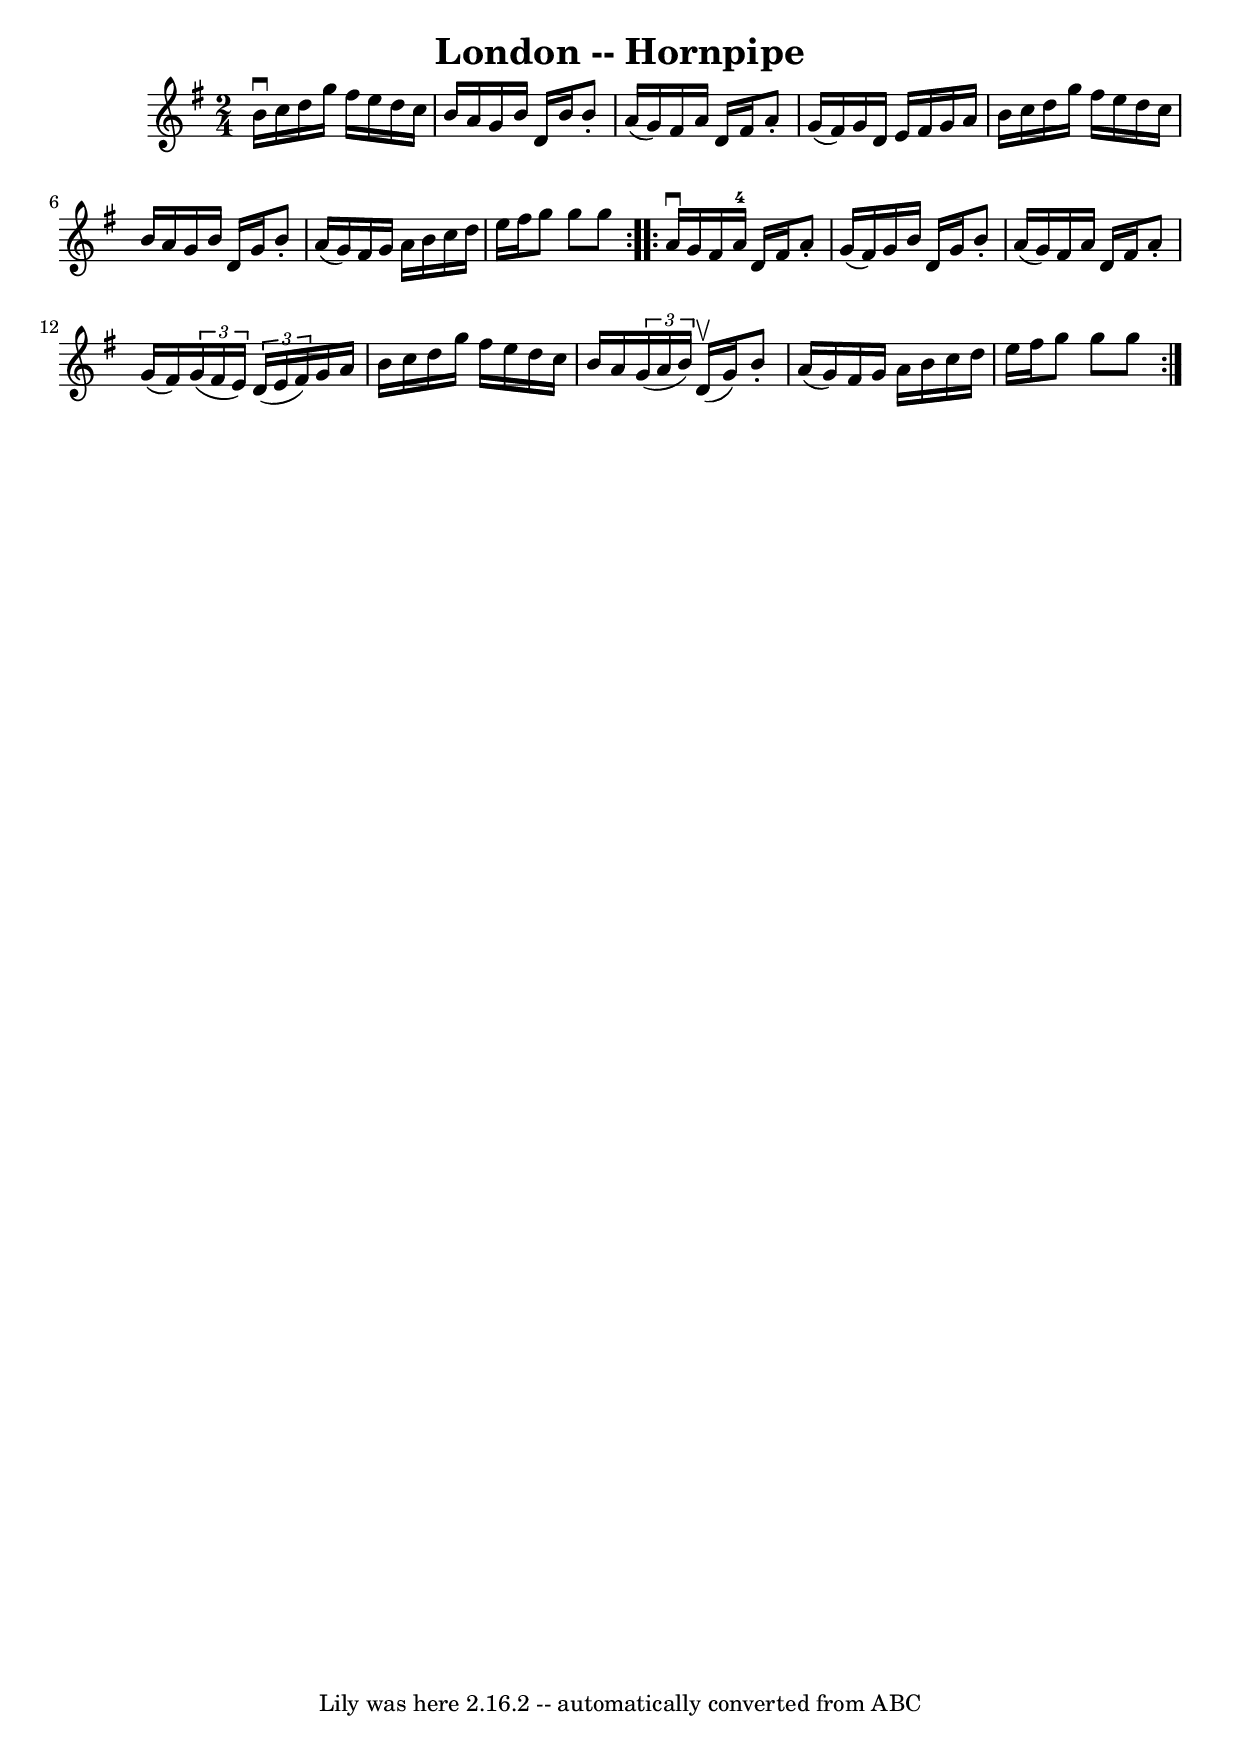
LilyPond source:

\version "2.16.2"
\include "Mammoth.ily"
\header {
  %% book = "Cole's 1000 Fiddle Tunes"
  crossRefNumber = "1"
  footnotes = ""
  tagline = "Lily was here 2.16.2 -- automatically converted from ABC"
  title = "London -- Hornpipe"

}
voicedefault =  {



  \repeat volta 2 {

    \time 2/4 
    \key g \major
    b'16^\downbow c''16  |
    d''16 g''16    
    fis''16 e''16 d''16 c''16 b'16 a'16  |
    g'16 b'16    
    d'16 b'16 b'8-. a'16 (g'16) |
    fis'16 a'16 d'16    
    fis'16 a'8-. g'16 (fis'16) |
    g'16 d'16 e'16    
    fis'16 g'16 a'16 b'16 c''16  |
    d''16 g''16 fis''16 
    e''16 d''16 c''16 b'16 a'16  |
    g'16 b'16 d'16    
    g'16 b'8-. a'16 (g'16) |
    fis'16 g'16 a'16 b'16    
    c''16 d''16 e''16 fis''16  |
    g''8 g''8 g''8  
  }     

  \repeat volta 2 {
    a'16^\downbow g'16  |
    fis'16 a'16-4   
    d'16 fis'16 a'8-. g'16 (fis'16) |
    g'16 b'16 d'16  
    g'16 b'8-. a'16 (g'16) |
    fis'16 a'16 d'16    
    fis'16 a'8-. g'16 (fis'16) |
    \times 2/3 { g'16 (
		 fis'16 e'16) 
	       }   \times 2/3 { d'16 (e'16 fis'16) 
			      } g'16    
    a'16 b'16 c''16  |
    d''16 g''16 fis''16 e''16 d''16 
    c''16 b'16 a'16  |
    \times 2/3 { g'16 (a'16 b'16) 
	       } 
    d'16 (^\upbow g'16) b'8-. a'16 (g'16) |
    fis'16    
    g'16 a'16 b'16 c''16 d''16 e''16 fis''16  |
    g''8    
    g''8 g''8  
  }   

}

\score{
  <<

    \context Staff="default"
    {
      \voicedefault 
      
    }

  >>
  \layout {
    
  }
  \midi {
  }

}
